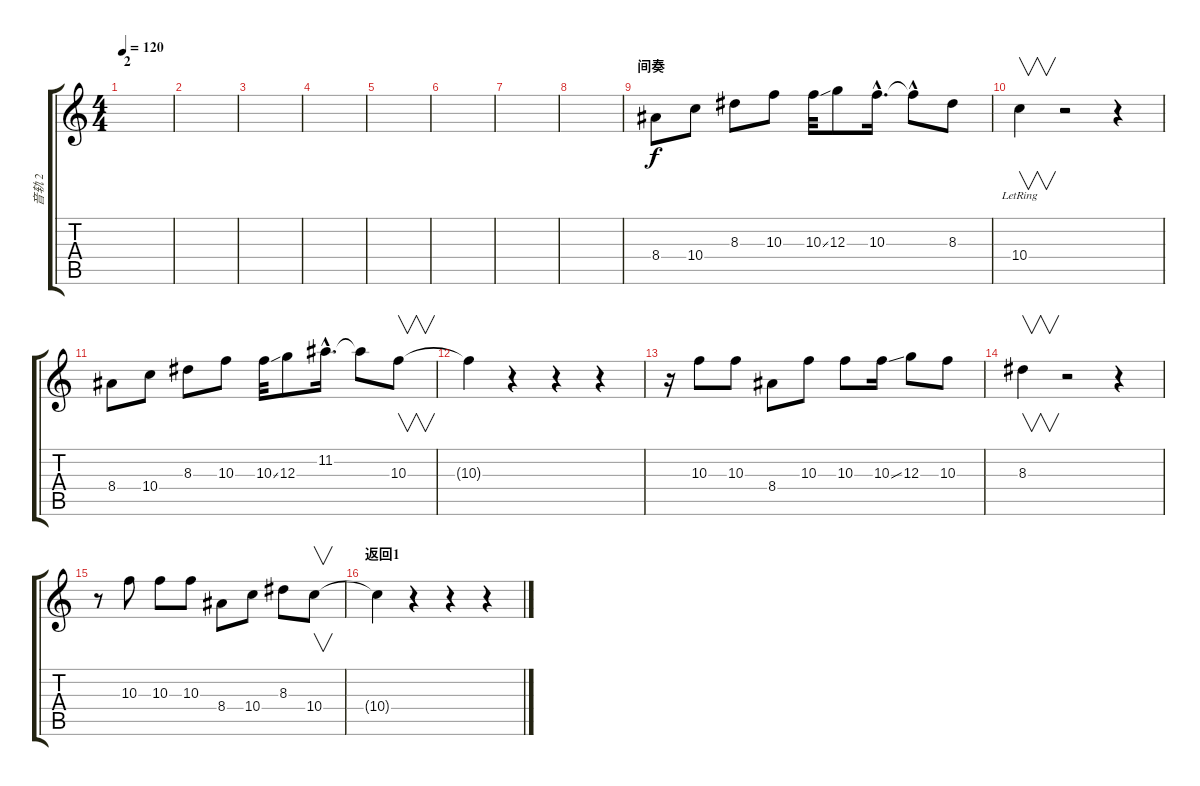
\track ("音轨 2" "音轨 2") {instrument acousticguitarsteel}
\staff {score tabs}
\tuning (E4 B3 G3 D3 A2 E2) {hide}
\ts (4 4)
\section ("" "2")
\tempo 120
\clef g2
\ks c
|
|
|
|
|
|
|
|
\section ("" "间奏")
8.4.8 10.4.8 8.3.8 10.3.8 10.3{ss}.32 12.3.8 10.3{hac}.16{d} 10.3{hac t}.8 8.3.8 |
10.4{lr}.4{v} r.2 r.4 |
8.4.8 10.4.8 8.3.8 10.3.8 10.3{ss}.32 12.3.8 11.2{hac}.16{d} 11.2{t}.8 10.3.8{v} |
10.3{t}.4 r.4 r.4 r.4 |
r.16 10.3.8 10.3.8 8.4.8 10.3.8 10.3.8 10.3{ss}.16 12.3.8 10.3.8 |
8.3.4{v} r.2 r.4 |
r.8 10.3.8 10.3.8 10.3.8 8.4.8 10.4.8 8.3.8 10.4.8{v} |
\section ("" "返回1")
10.4{t}.4 r.4 r.4 r.4
